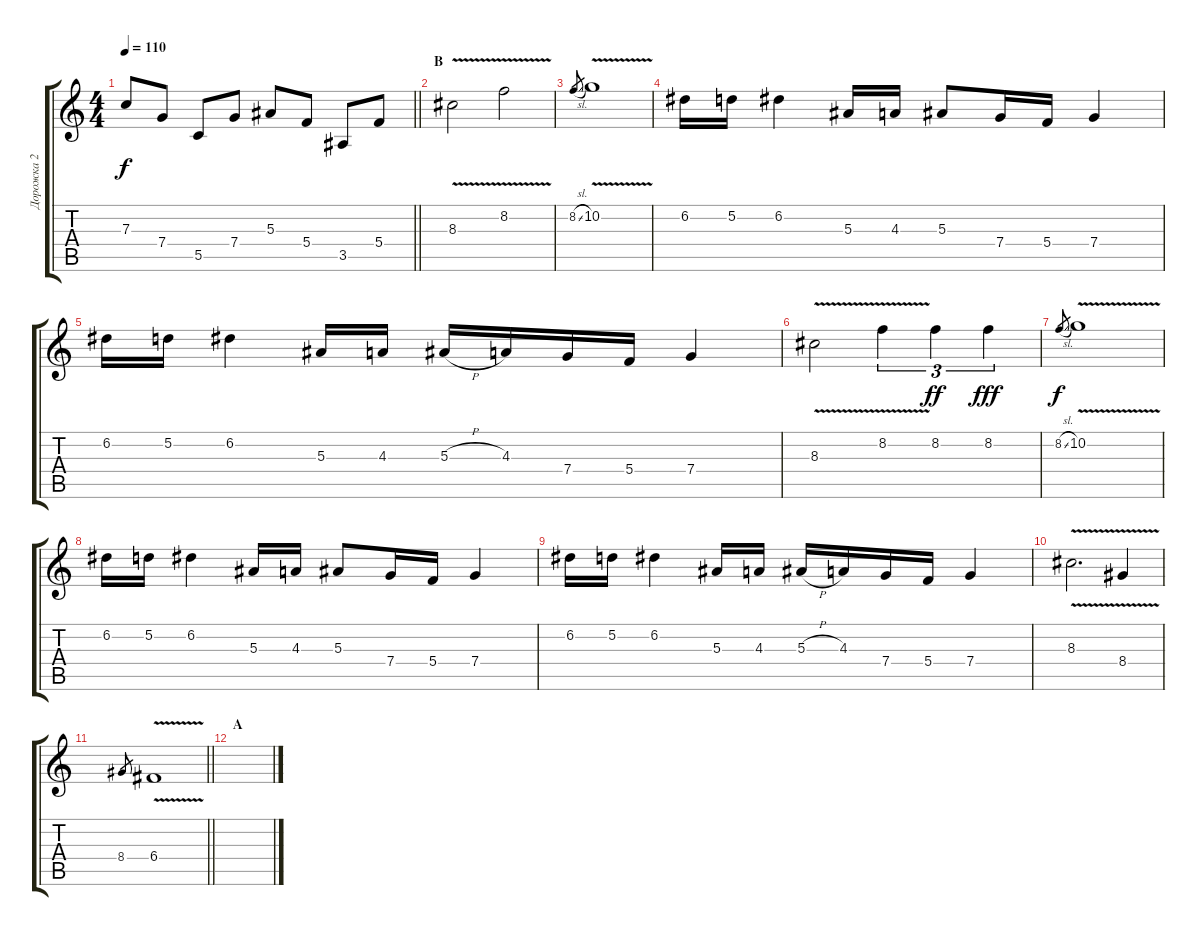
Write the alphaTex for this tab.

\track ("Дорожка 2" "Дорожка 2") {instrument acousticguitarsteel}
\staff {score tabs}
\tuning (D4 A3 F3 C3 G2 D2) {hide}
\ts (4 4)
\tempo 110
\clef g2
\barLineRight lightlight
\ks c
7.3.8{dy f} 7.4.8 5.5.8 7.4.8 5.3.8 5.4.8 3.5.8 5.4.8 |
\section ("" "В")
8.3{v}.2 8.2{v}.2 |
8.2{sl}.8{gr} 10.2{v}.1 |
6.2.16 5.2.16 6.2.4 5.3.16 4.3.16 5.3.8 7.4.16 5.4.16 7.4.4 |
6.2.16 5.2.16 6.2.4 5.3.16 4.3.16 5.3{h}.16 4.3.16 7.4.16 5.4.16 7.4.4 |
8.3{v}.2 8.2{v}.4{tu (3 2)} 8.2.4{tu (3 2) dy ff} 8.2.4{tu (3 2) dy fff} |
8.2{sl}.8{gr dy f} 10.2{v}.1 |
6.2.16 5.2.16 6.2.4 5.3.16 4.3.16 5.3.8 7.4.16 5.4.16 7.4.4 |
6.2.16 5.2.16 6.2.4 5.3.16 4.3.16 5.3{h}.16 4.3.16 7.4.16 5.4.16 7.4.4 |
8.3{v}.2{d} 8.4{v}.4 |
\barLineRight lightlight
8.4.8{gr} 6.4{v}.1 |
\section ("" "А")
